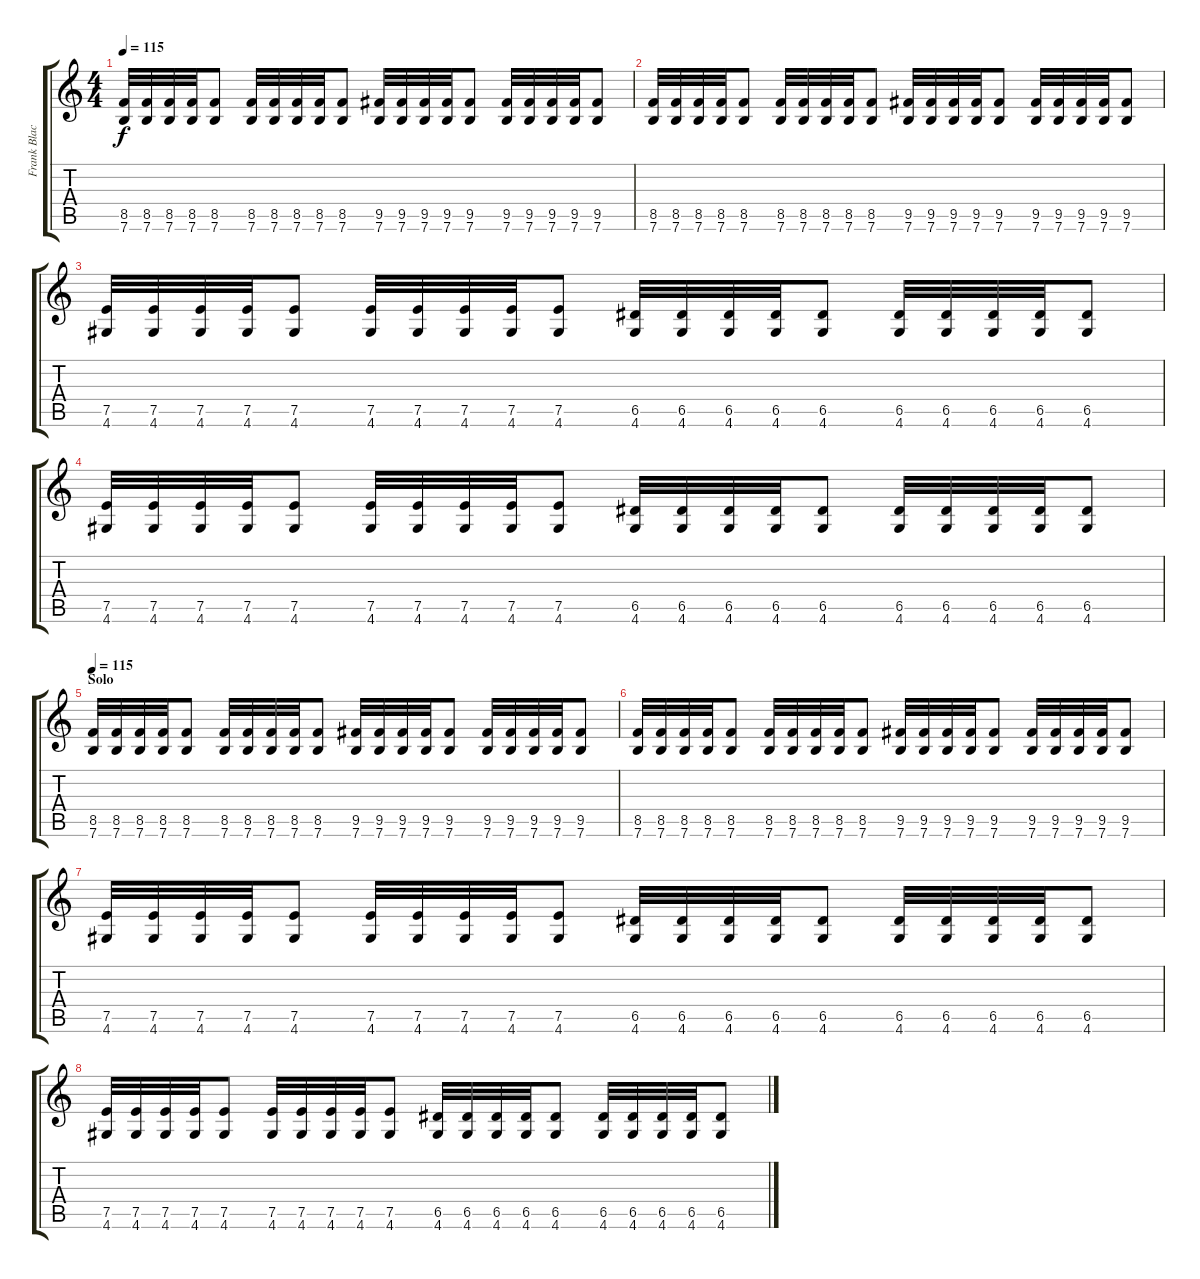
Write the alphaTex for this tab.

\track ("Frank Blackfire (Rhythm guitar)" "Frank Blac") {instrument distortionguitar}
\staff {score tabs}
\tuning (E4 B3 G3 D3 A2 E2) {hide}
\ts (4 4)
\tempo 115
\clef g2
\ks c
(8.5 7.6).32{dy f balance 8} (8.5 7.6).32 (8.5 7.6).32 (8.5 7.6).32 (8.5 7.6).8 (8.5 7.6).32 (8.5 7.6).32 (8.5 7.6).32 (8.5 7.6).32 (8.5 7.6).8 (9.5 7.6).32 (9.5 7.6).32 (9.5 7.6).32 (9.5 7.6).32 (9.5 7.6).8 (9.5 7.6).32 (9.5 7.6).32 (9.5 7.6).32 (9.5 7.6).32 (9.5 7.6).8 |
(8.5 7.6).32 (8.5 7.6).32 (8.5 7.6).32 (8.5 7.6).32 (8.5 7.6).8 (8.5 7.6).32 (8.5 7.6).32 (8.5 7.6).32 (8.5 7.6).32 (8.5 7.6).8 (9.5 7.6).32 (9.5 7.6).32 (9.5 7.6).32 (9.5 7.6).32 (9.5 7.6).8 (9.5 7.6).32 (9.5 7.6).32 (9.5 7.6).32 (9.5 7.6).32 (9.5 7.6).8 |
(7.5 4.6).32 (7.5 4.6).32 (7.5 4.6).32 (7.5 4.6).32 (7.5 4.6).8 (7.5 4.6).32 (7.5 4.6).32 (7.5 4.6).32 (7.5 4.6).32 (7.5 4.6).8 (6.5 4.6).32 (6.5 4.6).32 (6.5 4.6).32 (6.5 4.6).32 (6.5 4.6).8 (6.5 4.6).32 (6.5 4.6).32 (6.5 4.6).32 (6.5 4.6).32 (6.5 4.6).8 |
(7.5 4.6).32 (7.5 4.6).32 (7.5 4.6).32 (7.5 4.6).32 (7.5 4.6).8 (7.5 4.6).32 (7.5 4.6).32 (7.5 4.6).32 (7.5 4.6).32 (7.5 4.6).8 (6.5 4.6).32 (6.5 4.6).32 (6.5 4.6).32 (6.5 4.6).32 (6.5 4.6).8 (6.5 4.6).32 (6.5 4.6).32 (6.5 4.6).32 (6.5 4.6).32 (6.5 4.6).8 |
\section ("" "Solo")
\tempo 115
(8.5 7.6).32{balance 8} (8.5 7.6).32 (8.5 7.6).32 (8.5 7.6).32 (8.5 7.6).8 (8.5 7.6).32 (8.5 7.6).32 (8.5 7.6).32 (8.5 7.6).32 (8.5 7.6).8 (9.5 7.6).32 (9.5 7.6).32 (9.5 7.6).32 (9.5 7.6).32 (9.5 7.6).8 (9.5 7.6).32 (9.5 7.6).32 (9.5 7.6).32 (9.5 7.6).32 (9.5 7.6).8 |
(8.5 7.6).32 (8.5 7.6).32 (8.5 7.6).32 (8.5 7.6).32 (8.5 7.6).8 (8.5 7.6).32 (8.5 7.6).32 (8.5 7.6).32 (8.5 7.6).32 (8.5 7.6).8 (9.5 7.6).32 (9.5 7.6).32 (9.5 7.6).32 (9.5 7.6).32 (9.5 7.6).8 (9.5 7.6).32 (9.5 7.6).32 (9.5 7.6).32 (9.5 7.6).32 (9.5 7.6).8 |
(7.5 4.6).32 (7.5 4.6).32 (7.5 4.6).32 (7.5 4.6).32 (7.5 4.6).8 (7.5 4.6).32 (7.5 4.6).32 (7.5 4.6).32 (7.5 4.6).32 (7.5 4.6).8 (6.5 4.6).32 (6.5 4.6).32 (6.5 4.6).32 (6.5 4.6).32 (6.5 4.6).8 (6.5 4.6).32 (6.5 4.6).32 (6.5 4.6).32 (6.5 4.6).32 (6.5 4.6).8 |
(7.5 4.6).32 (7.5 4.6).32 (7.5 4.6).32 (7.5 4.6).32 (7.5 4.6).8 (7.5 4.6).32 (7.5 4.6).32 (7.5 4.6).32 (7.5 4.6).32 (7.5 4.6).8 (6.5 4.6).32 (6.5 4.6).32 (6.5 4.6).32 (6.5 4.6).32 (6.5 4.6).8 (6.5 4.6).32 (6.5 4.6).32 (6.5 4.6).32 (6.5 4.6).32 (6.5 4.6).8
